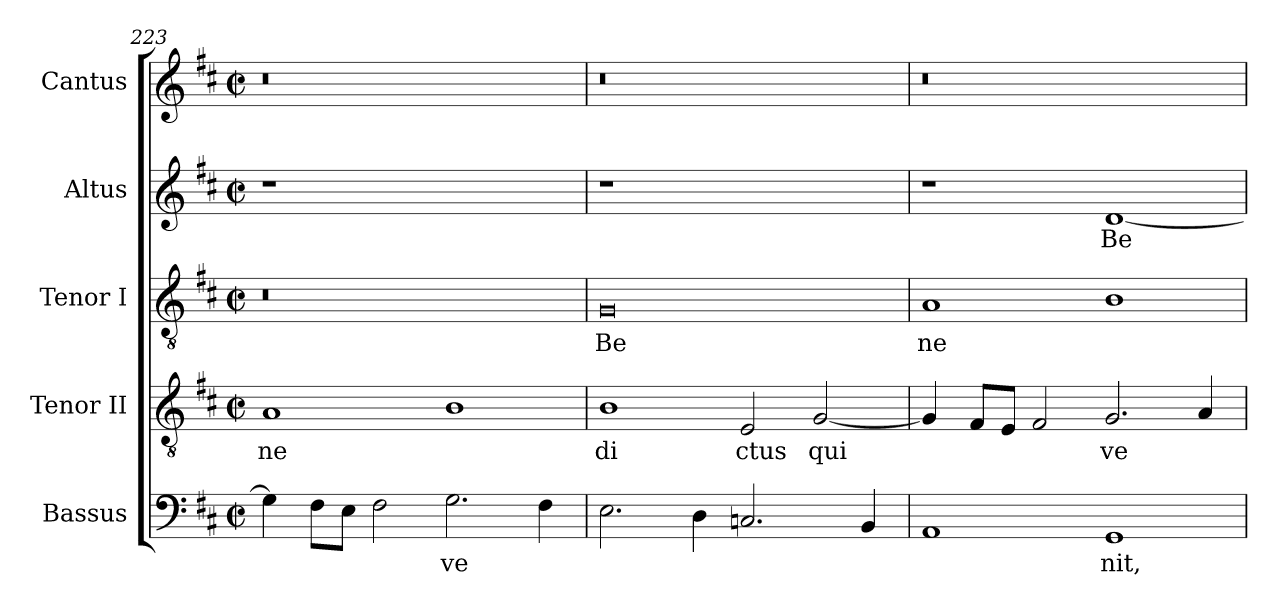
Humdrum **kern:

**kern	**text	**kern	**text	**kern	**text	**kern	**text	**kern
*part5	*part5	*part4	*part4	*part3	*part3	*part2	*part2	*part1
*staff5	*staff5	*staff4	*staff4	*staff3	*staff3	*staff2	*staff2	*staff1
*I"Bassus	*	*I"Tenor II	*	*I"Tenor I	*	*I"Altus	*	*I"Cantus
*I'B	*	*I'T II	*	*I'T I	*	*I'A	*	*I'C
*clefF4	*	*clefGv2	*	*clefGv2	*	*clefG2	*	*clefG2
*k[f#c#]	*	*k[f#c#]	*	*k[f#c#]	*	*k[f#c#]	*	*k[f#c#]
*D:	*	*D:	*	*D:	*	*D:	*	*D:
*M2/2	*	*M2/2	*	*M2/2	*	*M2/2	*	*M2/2
*met(c|)	*	*met(c|)	*	*met(c|)	*	*met(c|)	*	*met(c|)
=223	=223	=223	=223	=223	=223	=223	=223	=223
!	!LO:LY:b:cj	!	!LO:LY:b:cj	!	!	!	!	!
4G\]	.	1A	ne	0r	.	1r	.	0r
!	!LO:LY:b:cj	!	!	!	!	!	!	!
8F#\L	.	.	.	.	.	.	.	.
!	!LO:LY:b:cj	!	!	!	!	!	!	!
8E\J	.	.	.	.	.	.	.	.
!	!LO:LY:b:cj	!	!	!	!	!	!	!
2F#\	.	.	.	.	.	.	.	.
!	!LO:LY:b:cj	!	!LO:LY:b:cj	!	!	!	!	!
2.G\	ve	1B	.	.	.	1ryy	.	.
!	!LO:LY:b:cj	!	!	!	!	!	!	!
4F#\	.	.	.	.	.	.	.	.
=224	=224	=224	=224	=224	=224	=224	=224	=224
!	!LO:LY:b:cj	!	!LO:LY:b:cj	!	!LO:LY:b:cj	!	!	!
2.E\	.	1B	di	0G	Be	1r	.	0r
!	!LO:LY:b:cj	!	!	!	!	!	!	!
4D\	.	.	.	.	.	.	.	.
!	!LO:LY:b:cj	!	!LO:LY:b:cj	!	!	!	!	!
2.Cn/	.	2E/	ctus	.	.	1ryy	.	.
!	!	!	!LO:LY:b:cj	!	!	!	!	!
.	.	[<2G/	qui	.	.	.	.	.
!	!LO:LY:b:cj	!	!	!	!	!	!	!
4BB/	.	.	.	.	.	.	.	.
=225	=225	=225	=225	=225	=225	=225	=225	=225
!	!LO:LY:b:cj	!	!LO:LY:b:cj	!	!LO:LY:b:cj	!	!	!
1AA	.	4G/]	.	1A	ne	1r	.	0r
!	!	!	!LO:LY:b:cj	!	!	!	!	!
.	.	8F#/L	.	.	.	.	.	.
!	!	!	!LO:LY:b:cj	!	!	!	!	!
.	.	8E/J	.	.	.	.	.	.
!	!	!	!LO:LY:b:cj	!	!	!	!	!
.	.	2F#/	.	.	.	.	.	.
!	!LO:LY:b:cj	!	!LO:LY:b:cj	!	!LO:LY:b:cj	!	!LO:LY:b:cj	!
1GG	nit,	2.G/	ve	1B	.	[<1d	Be-	.
!	!	!	!LO:LY:b:cj	!	!	!	!	!
.	.	4A/	.	.	.	.	.	.
=	=	=	=	=	=	=	=	=
*-	*-	*-	*-	*-	*-	*-	*-	*-
